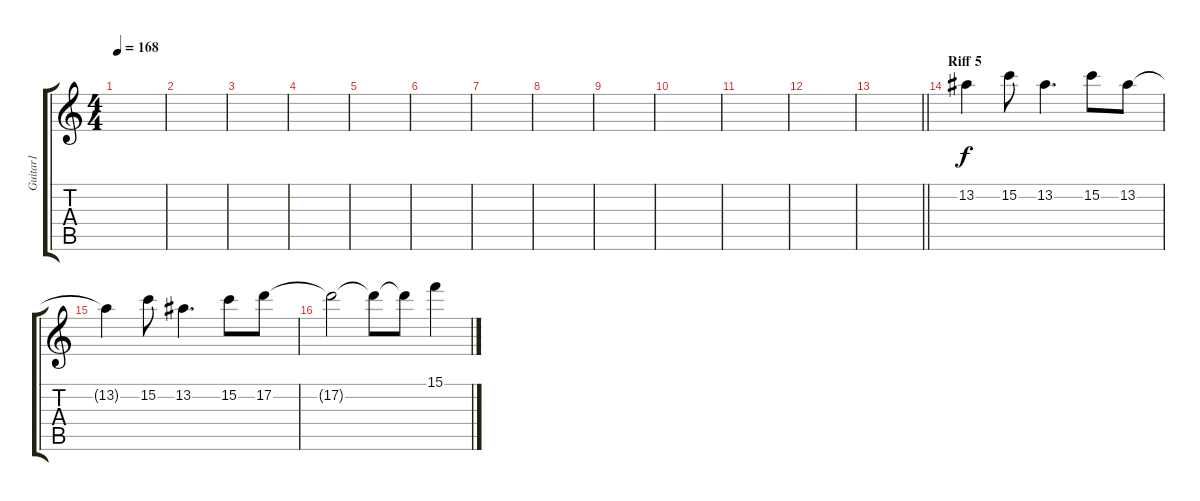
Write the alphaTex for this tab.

\track ("Guitar1" "Guitar1") {instrument distortionguitar}
\staff {score tabs}
\tuning (D4 A3 F3 C3 G2 D2) {hide}
\ts (4 4)
\tempo 168
\clef g2
\ks c
|
|
|
|
|
|
|
|
|
|
|
|
\barLineRight lightlight
|
\section ("" "Riff 5")
13.2.4 15.2.8 13.2.4{d} 15.2.8 13.2.8 |
13.2{t}.4 15.2.8 13.2.4{d} 15.2.8 17.2.8 |
17.2{t}.2 17.2{t}.8 17.2{t}.8 15.1.4
